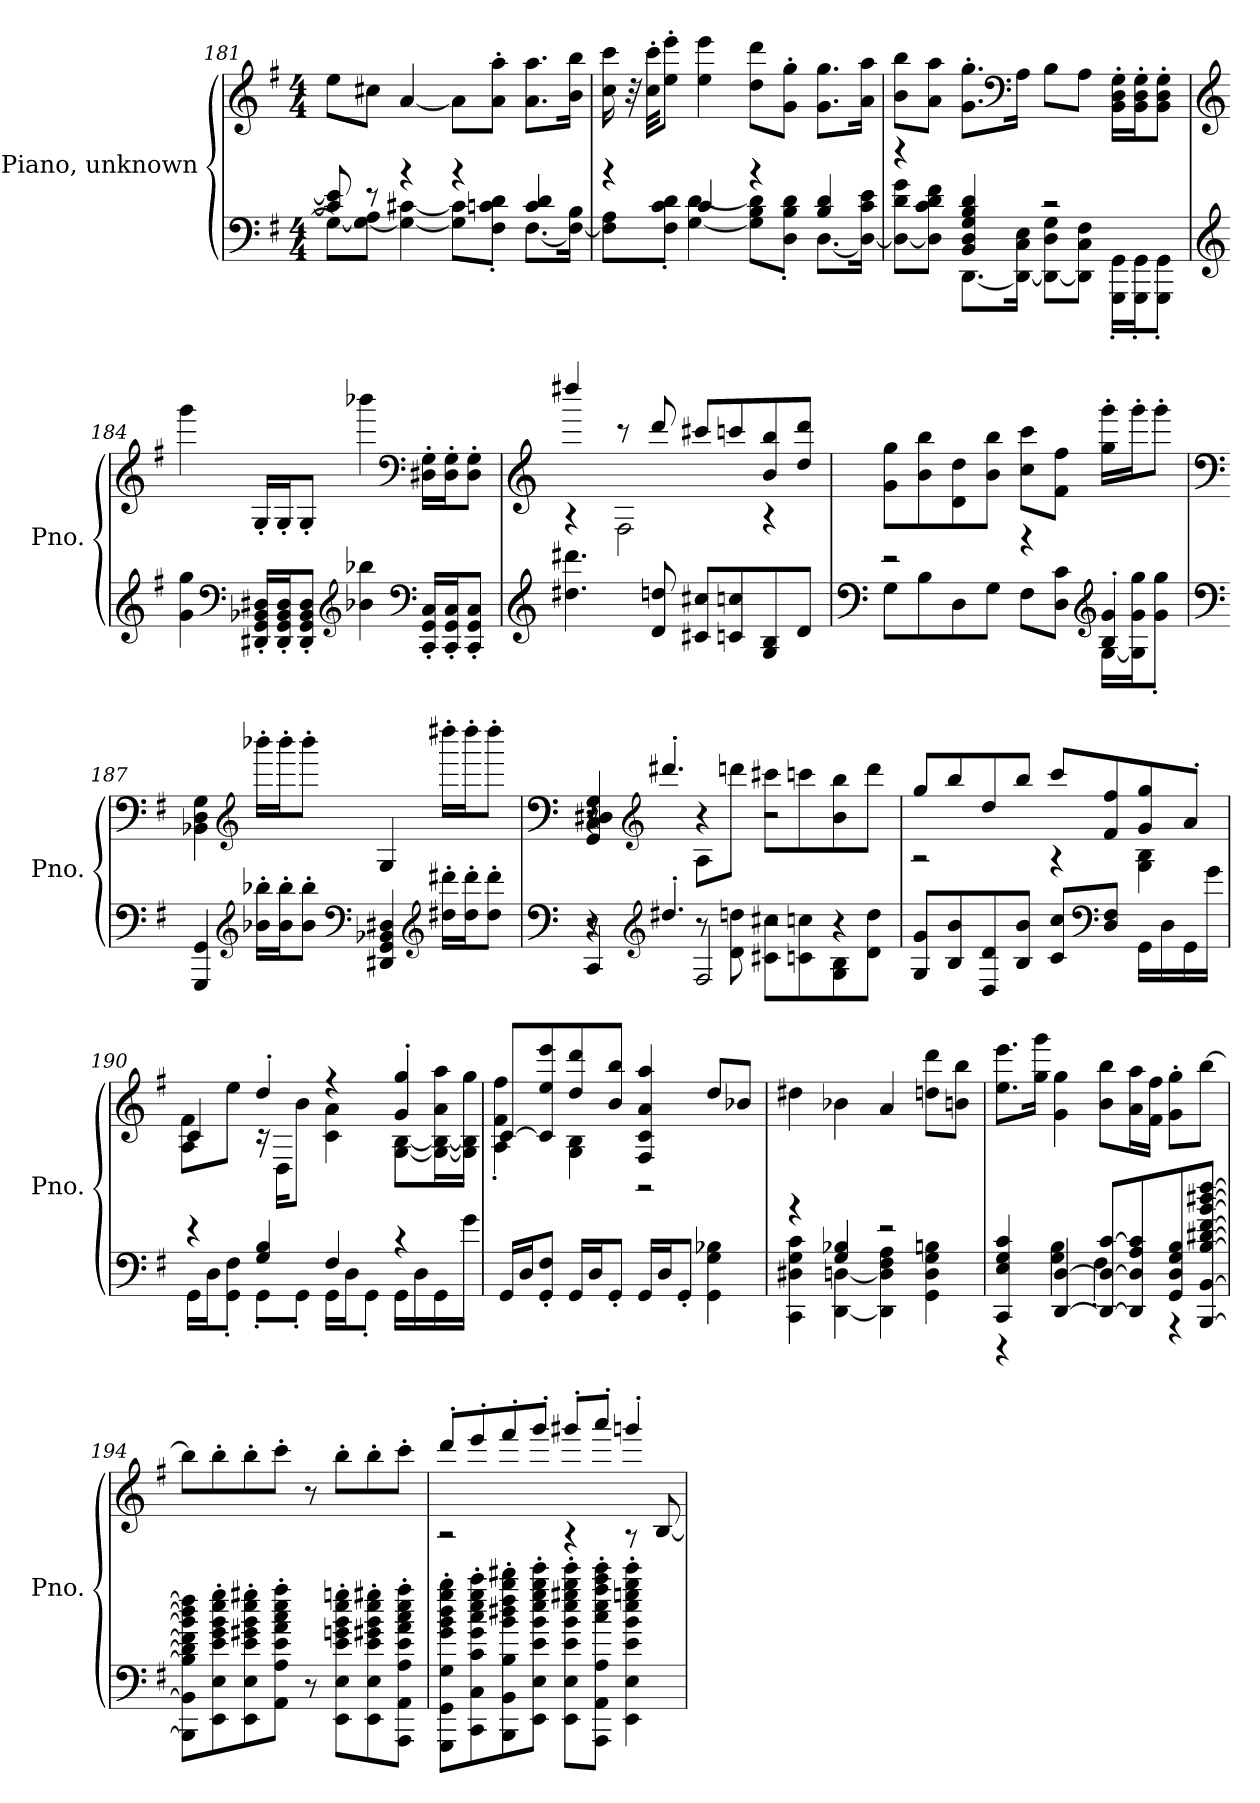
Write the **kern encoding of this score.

**kern	**kern
*part1	*part1
*staff2	*staff1
*I"Piano, unknown	*
*I'Pno.	*
*clefF4	*clefG2
*k[f#]	*k[f#]
*M4/4	*M4/4
=181	=181
*^	*
8c#/] 8e/]	8G\L_	8ee\L
8r	8G\_ 8A\J	8cc#X\J
4r	4G\_ [4c#X\	[4a/
4r	8G\] 8c#\]L	8a\L]
.	8F#\' 8cn\' 8d\'J	8a\' 8aa\'J
4c/ 4d/	[8.F#\L	8.a\ 8.aa\L
.	16F#\_ 16B\Jk	16b\ 16bb\Jk
!!LO:LB:g=z
=182	=182	=182
4r	8F#\] 8A\L	16cc\ 16ccc\
.	.	32r
.	.	32cc\' 32ccc\'KKL
.	8F#\' 8c\' 8d\'J	8ee\' 8eee\'J
4c/	[4G\ [4d\	4ee\ 4eee\
4r	8G\] 8B\ 8d\]L	8dd\ 8ddd\L
.	8D\' 8B\' 8d\'J	8g\' 8gg\'J
4B/ 4d/	[8.D\L	8.g\ 8.gg\L
.	16D\_ 16c\ 16e\Jk	16a\ 16aa\Jk
=183	=183	=183
4r	8D\_ 8d\ 8g\L	8b\ 8bb\L
.	8D\] 8c\ 8d\ 8f#\J	8a\ 8aa\J
4BB/ 4D/ 4G/ 4B/ 4d/	[8.DD\L	8.g\' 8.gg\'L
*	*	*clefF4
.	16DD\_ 16C\ 16E\Jk	16A\Jk
2r	8DD\_ 8D\ 8G\L	8B\L
.	8DD\] 8C\ 8F#\J	8A\J
.	16GGG\' 16GG\'LL	16BB\' 16D\' 16G\'LL
.	16GGG\' 16GG\'J	16BB\' 16D\' 16G\'J
.	8GGG\' 8GG\'J	8BB\' 8D\' 8G\'J
*v	*v	*
!!LO:LB:g=z
=184	=184
*clefG2	*clefG2
4g\ 4gg\	4ggg\
*clefF4	*
16DD#X/' 16GG/' 16BB-X/' 16D#X/'LL	16G'/LL
16DD#/' 16GG/' 16BB-/' 16D#/'J	16G'/J
8DD#/' 8GG/' 8BB-/' 8D#/'J	8G'/J
*clefG2	*
4b-X\ 4bb-X\	4bbb-X\
*clefF4	*clefF4
16CC/' 16GG/' 16C/'LL	16D#X\' 16G\'LL
16CC/' 16GG/' 16C/'J	16D#\' 16G\'J
8CC/' 8GG/' 8C/'J	8D#\' 8G\'J
=185	=185
*clefG2	*clefG2
*	*^
4.dd#X\ 4.ddd#X\	4dddd#X/	4r
.	8r	2F#\
8d/ 8ddn/	8ddd/	.
8c#X/ 8cc#X/L	8ccc#X/L	.
8cn/ 8ccn/	8cccn/	.
8G/ 8B/	8b/ 8bb/	4r
8d/J	8dd/ 8ddd/J	.
*	*v	*v
=186	=186
*clefF4	*
*^	*
2r	8G\L	8g\ 8gg\L
.	8B\	8b\ 8bb\
.	8D\	8d\ 8dd\
.	8G\J	8b\ 8bb\J
4r	8F#\L	8cc\ 8ccc\L
.	8D\ 8c\J	8f#\ 8ff#\J
*clefG2	*	*
4B/' 4g/'	[16G\LL	16gg\' 16ggg\'LL
.	16G\] 16g\ 16gg\J	16ggg'\J
.	8g\' 8gg\'J	8ggg'\J
*v	*v	*
!!LO:LB:g=z
=187	=187
*clefF4	*clefF4
4GGG/ 4GG/	4BB-X\ 4D\ 4G\
*clefG2	*clefG2
16b-X\' 16bb-X\'LL	16bbb-X'\LL
16b-\' 16bb-\'J	16bbb-'\J
8b-\' 8bb-\'J	8bbb-'\J
*clefF4	*
4DD#X/ 4GG/ 4BB-X/ 4D#X/	4G/
*clefG2	*
16dd#X\' 16ddd#X\'LL	16dddd#X'\LL
16dd#\' 16ddd#\'J	16dddd#'\J
8dd#\' 8ddd#\'J	8dddd#'\J
=188	=188
*clefF4	*clefF4
*^	*^
*	*^	*	*^
8r	4r	4CC/	8r	4r	4GG/ 4C/ 4D#X/ 4G/
*clefG2	*	*	*clefG2	*	*
4.dd#X'/	.	.	4.ddd#X'/	.	.
.	8r	2F#/	.	8A\L	4r
.	8d\ 8ddn\	.	.	8dddn\J	.
2r	8c#X\ 8cc#X\L	.	2r	8ccc#X\L	2r
.	8cn\ 8ccn\	.	.	8cccn\	.
.	8G\ 8B\	4r	.	8b\ 8bb\	.
.	8d\ 8dd\J	.	.	8ddd\J	.
*v	*v	*v	*	*	*
*	*	*v	*v
!!LO:LB:g=z
=189	=189	=189
8G/ 8g/L	8gg/L	2r
8B/ 8b/	8bb/	.
8D/ 8d/	8dd/	.
8B/ 8b/J	8bb/J	.
8c/ 8cc/L	8ccc/L	4r
*clefF4	*	*
8D/ 8F#/J	8f#/ 8ff#/	.
16GG\LL	8g/ 8gg/	4G\ 4B\
16D\	.	.
16GG\	8a'/J	.
16g\JJ	.	.
=190	=190	=190
*^	*	*
4r	16GG\LL	4c/	8A\ 8f#\L
.	16D\J	.	.
.	8GG\' 8F#\'J	.	8ee\J
4G/ 4B/	8GG'\L	4dd'/	16r
.	.	.	16D\KL
.	8GG'\J	.	8b\J
4F#/	16GG\LL	4r	4c\ 4a\
.	16D\J	.	.
.	8GG'\J	.	.
4r	16GG\LL	4g/' 4gg/'	[8G\ [8B\L
.	16D\	.	.
.	16GG\	.	16G\_ 16B\_ 16a\ 16aa\L
.	16g\JJ	.	16G\] 16B\] 16gg\JJ
*v	*v	*	*
=191	=191	=191
16GG/LL	[8c/L	4A\' 4f#\' 4ff#\'
16D/J	.	.
8GG/' 8F#/'J	8c/] 8ee/ 8eee/	.
16GG/LL	8dd/ 8ddd/	4G\ 4B\
16D/J	.	.
8GG'/J	8b/ 8bb/J	.
16GG/LL	4F#/ 4c/ 4a/ 4aa/	2r
16D/J	.	.
8GG'/J	.	.
4GG\ 4G\ 4B-X\	8dd/L	.
.	8b-X/J	.
*	*v	*v
!!LO:PB:g=z
=192	=192
*^	*
4r	4CC\ 4D#X\ 4G\ 4c\	4dd#X\
4G/ 4B-X/	[4DD\ [4Dn\	4b-X\
2r	4DD\] 4D\] 4F#\ 4A\	4a/
.	4GG\ 4D\ 4G\ 4Bn\	8ddn\ 8ddd\L
.	.	8bn\ 8bb\J
=193	=193	=193
4CC/ 4E/ 4G/ 4c/	4r	8.ee\ 8.eee\L
.	.	16gg\ 16ggg\Jk
[4DD/ [4D/	4G\ 4B\	4g\ 4gg\
8DD/_ 8D/_ [8c/L	4F#'\	8b\ 8bb\L
8DD/] 8D/] 8A/ 8c/]	.	16a\ 16aa\L
.	.	16f#\ 16ff#\JJ
8GG/ 8D/ 8G/ 8B/	4r	8g\' 8gg\'L
[8BBB/ [8BB/ [8B/ [8d#X/ [8f#/ [8b/ [8dd#X/ [8ff#/J	.	[8bb\J
*v	*v	*
=194	=194
8BBB\] 8BB\] 8B\] 8d#\] 8f#\] 8b\] 8dd#\] 8ff#\]L	8bb\L]
8EE\' 8E\' 8e\' 8g\' 8b\' 8ee\' 8gg\'	8bb'\
8EE\' 8E\' 8e\' 8g#X\' 8b\' 8ee\' 8gg#X\'	8bb'\
8AA\' 8A\' 8e\' 8a\' 8cc\' 8ee\' 8aa\'J	8ccc'\J
8r	8r
8EE\' 8E\' 8e\' 8gn\' 8b\' 8ee\' 8ggn\'L	8bb'\L
8EE\' 8E\' 8e\' 8g#X\' 8b\' 8ee\' 8gg#X\'	8bb'\
8AAA\' 8AA\' 8A\' 8e\' 8a\' 8cc\' 8ee\' 8aa\'J	8ccc'\J
!!LO:LB:g=z
=195	=195
*	*^
8GGG\' 8GG\' 8G\' 8g\' 8b\' 8dd\' 8gg\' 8bb\'L	8ddd'/L	2r
8CC\' 8C\' 8c\' 8g\' 8cc\' 8ee\' 8gg\' 8ccc\'	8eee'/	.
8BBB\' 8BB\' 8B\' 8b\' 8dd#X\' 8ff#\' 8bb\' 8ddd#X\'	8fff#'/	.
8EE\' 8E\' 8e\' 8b\' 8ee\' 8gg\' 8bb\' 8eee\'J	8ggg'/J	.
8EE\' 8E\' 8e\' 8b\' 8ee\' 8gg#X\' 8bb\' 8eee\'L	8ggg#X'/L	4r
8AAA\' 8AA\' 8A\' 8cc\' 8ee\' 8aa\' 8ccc\' 8eee\'J	8aaa'/J	.
4EE\' 4E\' 4e\' 4b\' 4ee\' 4ggn\' 4bb\' 4eee\'	4gggn'/	8r
.	.	[8B/
*	*v	*v
=	=
*-	*-
